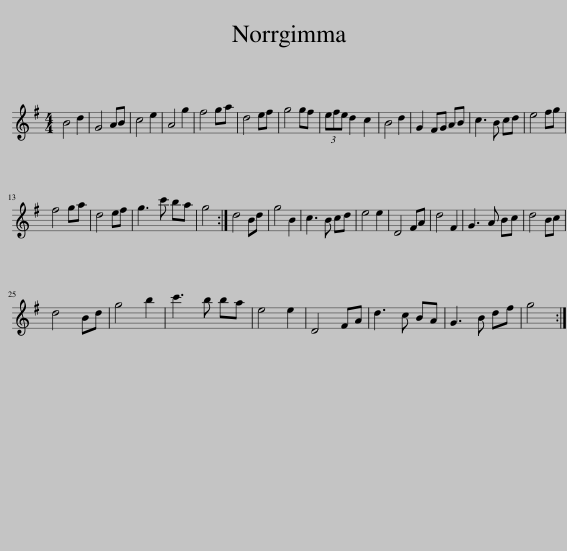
X:1
L:1/8
M:4/4
I:linebreak $
K:G
V:1 treble
V:1
 B4 d2 | G4 AB | c4 e2 | A4 g2 | f4 ga | %5
 d4 ef | g4 gf | (3efe d2 c2 | B4 d2 | G2 FG AB | %10
 c3 B cd | e4 fg |$ f4 ga | d4 ef | g3 c' ba | %15
 g4 :| d4 Bd | g4 B2 | c3 B cd | e4 e2 | %20
 D4 FA | d4 F2 | G3 A Bc | d4 Bc |$ d4 Bd | %25
 g4 b2 | c'3 b ba | e4 e2 | D4 FA | d3 c BA | %30
 G3 B df | g4 :| %32
